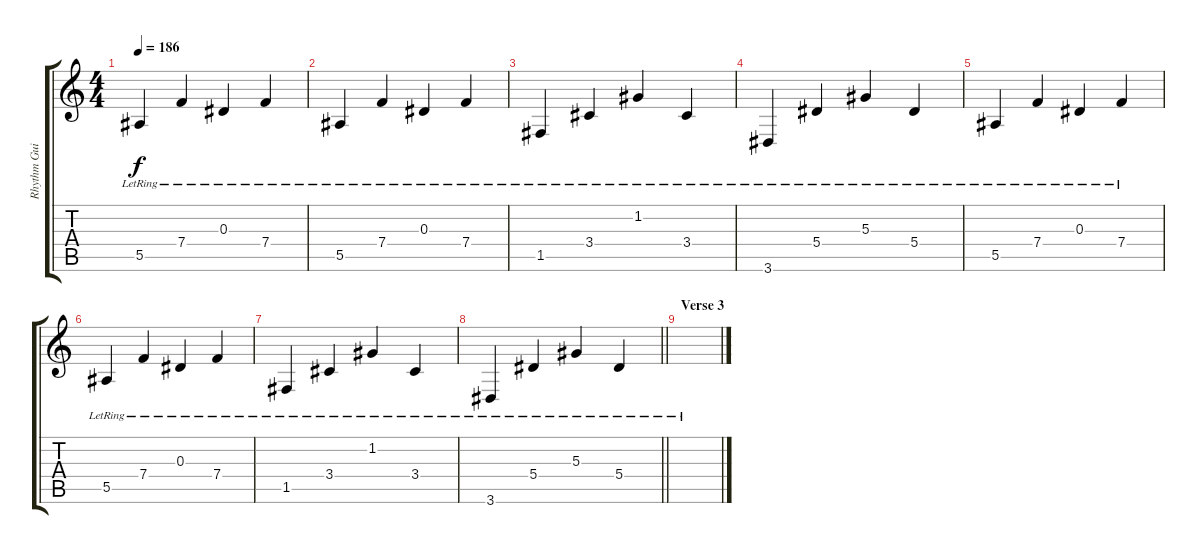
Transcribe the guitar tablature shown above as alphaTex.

\track ("Rhythm Guitar" "Rhythm Gui") {instrument distortionguitar}
\staff {score tabs}
\tuning (C4 G3 Eb3 Bb2 F2 C2) {hide}
\ts (4 4)
\tempo 186
\clef g2
\ks c
5.5{lr}.4{dy f} 7.4{lr}.4 0.3{lr}.4 7.4{lr}.4 |
5.5{lr}.4 7.4{lr}.4 0.3{lr}.4 7.4{lr}.4 |
1.5{lr}.4 3.4{lr}.4 1.2{lr}.4 3.4{lr}.4 |
3.6{lr}.4 5.4{lr}.4 5.3{lr}.4 5.4{lr}.4 |
5.5{lr}.4 7.4{lr}.4 0.3{lr}.4 7.4{lr}.4 |
5.5{lr}.4 7.4{lr}.4 0.3{lr}.4 7.4{lr}.4 |
1.5{lr}.4 3.4{lr}.4 1.2{lr}.4 3.4{lr}.4 |
\barLineRight lightlight
3.6{lr}.4 5.4{lr}.4 5.3{lr}.4 5.4{lr}.4 |
\section ("" "Verse 3")
